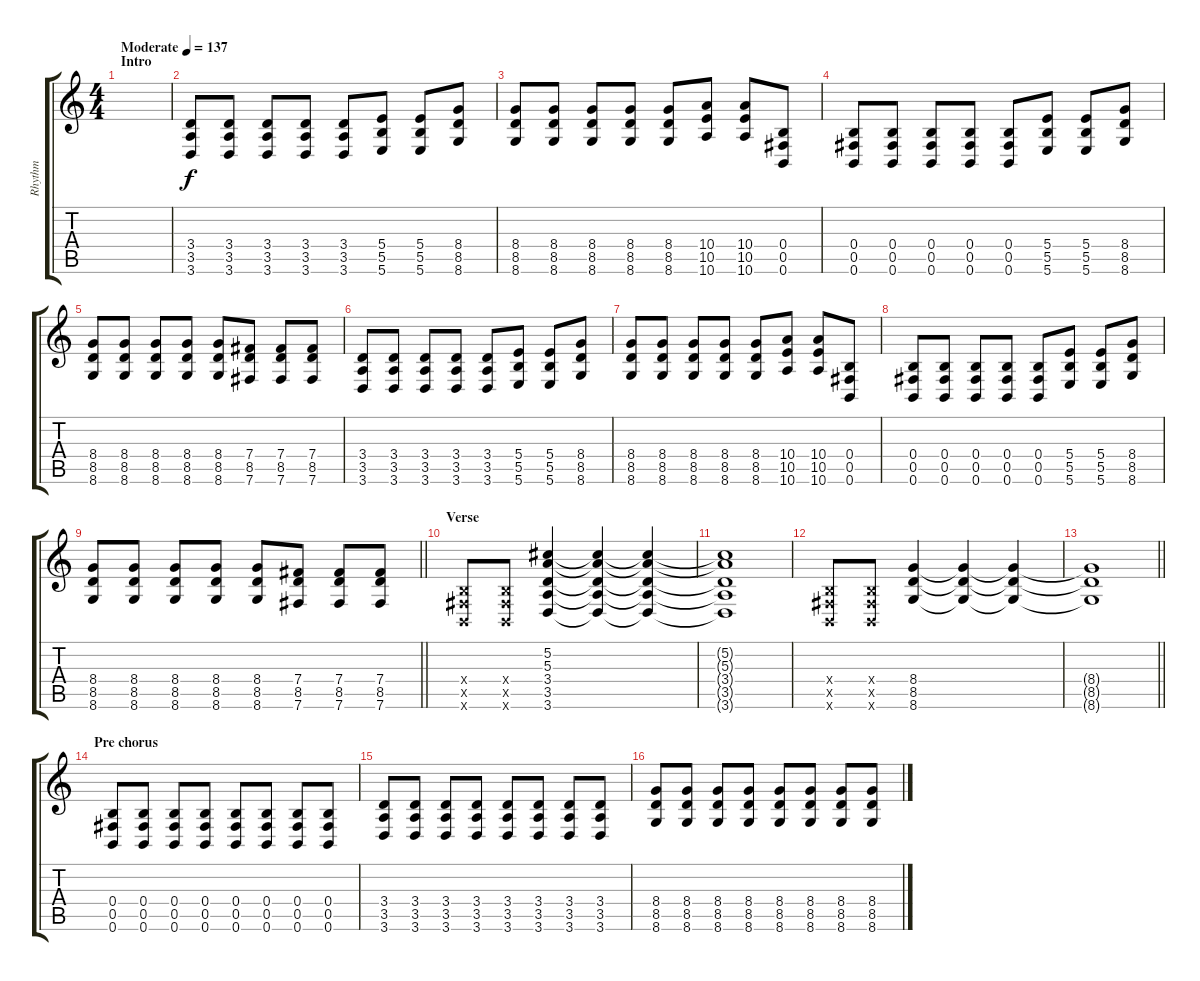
\track ("Rhythm" "Rhythm") {instrument distortionguitar}
\staff {score tabs}
\tuning (Db4 Ab3 E3 B2 Gb2 B1) {hide}
\ts (4 4)
\section ("" "Intro")
\tempo (137 "Moderate")
\clef g2
\ks c
|
(3.4 3.5 3.6).8 (3.4 3.5 3.6).8 (3.4 3.5 3.6).8 (3.4 3.5 3.6).8 (3.4 3.5 3.6).8 (5.4 5.5 5.6).8 (5.4 5.5 5.6).8 (8.4 8.5 8.6).8 |
(8.4 8.5 8.6).8 (8.4 8.5 8.6).8 (8.4 8.5 8.6).8 (8.4 8.5 8.6).8 (8.4 8.5 8.6).8 (10.4 10.5 10.6).8 (10.4 10.5 10.6).8 (0.4 0.5 0.6).8 |
(0.4 0.5 0.6).8 (0.4 0.5 0.6).8 (0.4 0.5 0.6).8 (0.4 0.5 0.6).8 (0.4 0.5 0.6).8 (5.4 5.5 5.6).8 (5.4 5.5 5.6).8 (8.4 8.5 8.6).8 |
(8.4 8.5 8.6).8 (8.4 8.5 8.6).8 (8.4 8.5 8.6).8 (8.4 8.5 8.6).8 (8.4 8.5 8.6).8 (7.4 8.5 7.6).8 (7.4 8.5 7.6).8 (7.4 8.5 7.6).8 |
(3.4 3.5 3.6).8 (3.4 3.5 3.6).8 (3.4 3.5 3.6).8 (3.4 3.5 3.6).8 (3.4 3.5 3.6).8 (5.4 5.5 5.6).8 (5.4 5.5 5.6).8 (8.4 8.5 8.6).8 |
(8.4 8.5 8.6).8 (8.4 8.5 8.6).8 (8.4 8.5 8.6).8 (8.4 8.5 8.6).8 (8.4 8.5 8.6).8 (10.4 10.5 10.6).8 (10.4 10.5 10.6).8 (0.4 0.5 0.6).8 |
(0.4 0.5 0.6).8 (0.4 0.5 0.6).8 (0.4 0.5 0.6).8 (0.4 0.5 0.6).8 (0.4 0.5 0.6).8 (5.4 5.5 5.6).8 (5.4 5.5 5.6).8 (8.4 8.5 8.6).8 |
\barLineRight lightlight
(8.4 8.5 8.6).8 (8.4 8.5 8.6).8 (8.4 8.5 8.6).8 (8.4 8.5 8.6).8 (8.4 8.5 8.6).8 (7.4 8.5 7.6).8 (7.4 8.5 7.6).8 (7.4 8.5 7.6).8 |
\section ("" "Verse")
(0.4{x} 0.5{x} 0.6{x}).8 (0.4{x} 0.5{x} 0.6{x}).8 (5.2 5.3 3.4 3.5 3.6).4 (5.2{t} 5.3{t} 3.4{t} 3.5{t} 3.6{t}).4 (5.2{t} 5.3{t} 3.4{t} 3.5{t} 3.6{t}).4 |
(5.2{t} 5.3{t} 3.4{t} 3.5{t} 3.6{t}).1 |
(0.4{x} 0.5{x} 0.6{x}).8 (0.4{x} 0.5{x} 0.6{x}).8 (8.4 8.5 8.6).4 (8.4{t} 8.5{t} 8.6{t}).4 (8.4{t} 8.5{t} 8.6{t}).4 |
\barLineRight lightlight
(8.4{t} 8.5{t} 8.6{t}).1 |
\section ("" "Pre chorus")
(0.4 0.5 0.6).8 (0.4 0.5 0.6).8 (0.4 0.5 0.6).8 (0.4 0.5 0.6).8 (0.4 0.5 0.6).8 (0.4 0.5 0.6).8 (0.4 0.5 0.6).8 (0.4 0.5 0.6).8 |
(3.4 3.5 3.6).8 (3.4 3.5 3.6).8 (3.4 3.5 3.6).8 (3.4 3.5 3.6).8 (3.4 3.5 3.6).8 (3.4 3.5 3.6).8 (3.4 3.5 3.6).8 (3.4 3.5 3.6).8 |
(8.4 8.5 8.6).8 (8.4 8.5 8.6).8 (8.4 8.5 8.6).8 (8.4 8.5 8.6).8 (8.4 8.5 8.6).8 (8.4 8.5 8.6).8 (8.4 8.5 8.6).8 (8.4 8.5 8.6).8
